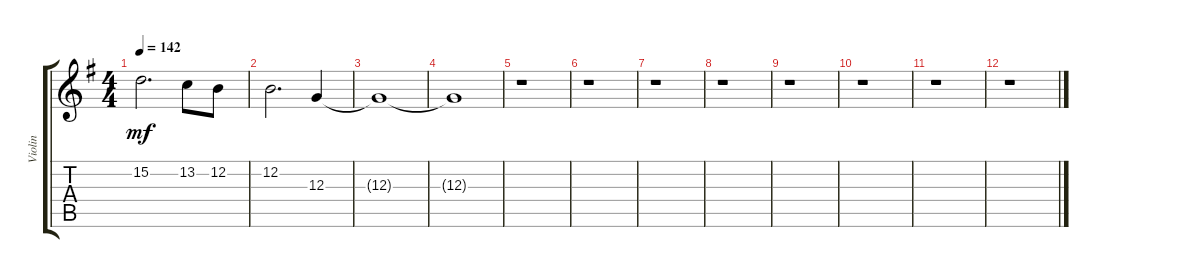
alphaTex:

\track ("Violin" "Violin") {instrument violin}
\staff {score tabs}
\tuning (E4 B3 G3 D3 A2 E2) {hide}
\ts (4 4)
\tempo 142
\clef g2
\ks g
15.2.2{d dy mf} 13.2.8 12.2.8 |
12.2.2{d} 12.3.4 |
12.3{t}.1 |
12.3{t}.1 |
r.1 |
r.1 |
r.1 |
r.1 |
r.1 |
r.1 |
r.1 |
r.1
